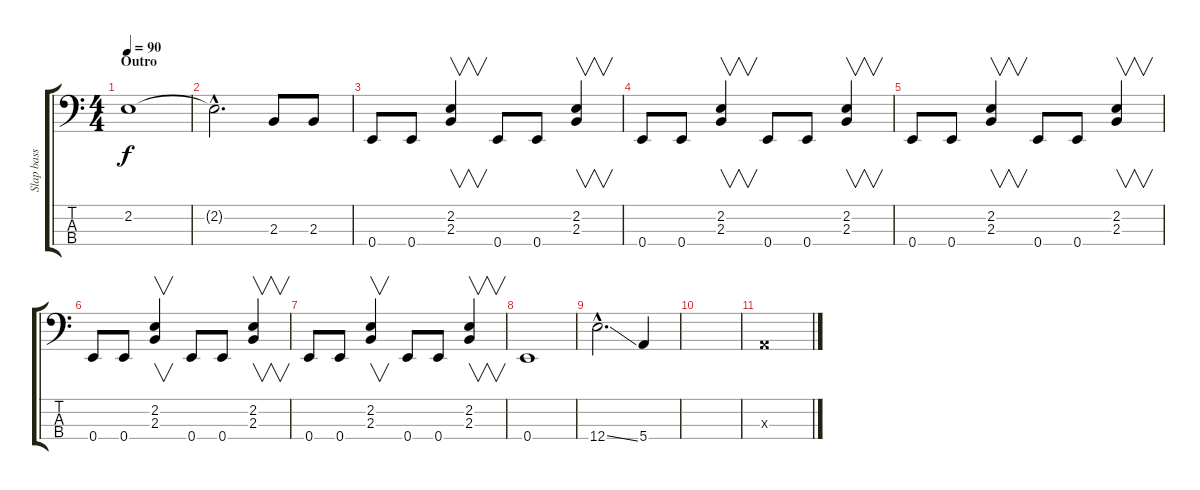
\track ("Slap bass" "Slap bass") {instrument slapbass1}
\staff {score tabs}
\tuning (G2 D2 A1 E1) {hide}
\ts (4 4)
\section ("" "Outro")
\tempo 90
\clef f4
\ks c
2.2{t}.1{dy f} |
2.2{hac t}.2{d} 2.3.8 2.3.8 |
0.4.8 0.4.8 (2.2 2.3).4{v} 0.4.8 0.4.8 (2.2 2.3).4{v} |
0.4.8 0.4.8 (2.2 2.3).4{v} 0.4.8 0.4.8 (2.2 2.3).4{v} |
0.4.8 0.4.8 (2.2 2.3).4{v} 0.4.8 0.4.8 (2.2 2.3).4{v} |
0.4.8 0.4.8 (2.2 2.3).4{v} 0.4.8 0.4.8 (2.2 2.3).4{v} |
0.4.8 0.4.8 (2.2 2.3).4{v} 0.4.8 0.4.8 (2.2 2.3).4{v} |
0.4.1 |
12.4{ss hac}.2{d volume 0} 5.4.4 |
|
0.3{x}.1
